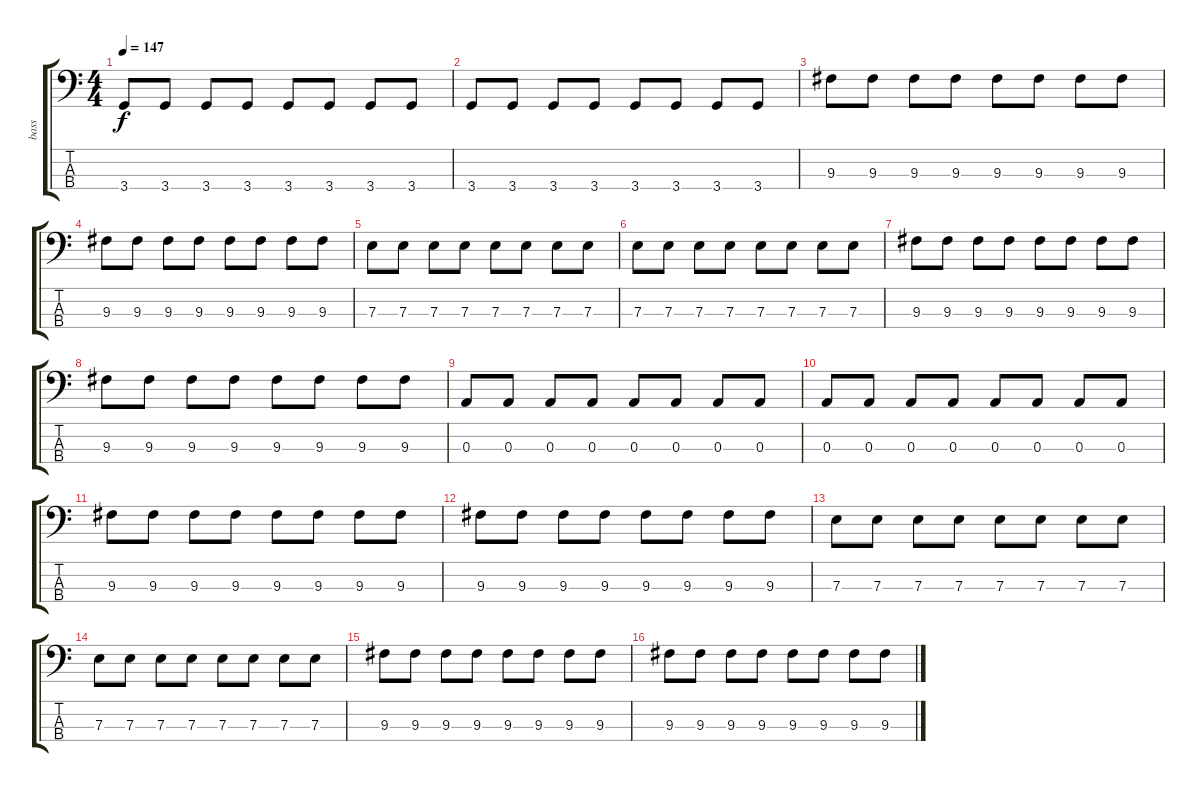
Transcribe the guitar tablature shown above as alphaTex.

\track ("bass" "bass") {instrument electricbassfinger}
\staff {score tabs}
\tuning (G2 D2 A1 E1) {hide}
\ts (4 4)
\tempo 147
\clef f4
\ks c
3.4.8{dy f} 3.4.8 3.4.8 3.4.8 3.4.8 3.4.8 3.4.8 3.4.8 |
3.4.8 3.4.8 3.4.8 3.4.8 3.4.8 3.4.8 3.4.8 3.4.8 |
9.3.8 9.3.8 9.3.8 9.3.8 9.3.8 9.3.8 9.3.8 9.3.8 |
9.3.8 9.3.8 9.3.8 9.3.8 9.3.8 9.3.8 9.3.8 9.3.8 |
7.3.8 7.3.8 7.3.8 7.3.8 7.3.8 7.3.8 7.3.8 7.3.8 |
7.3.8 7.3.8 7.3.8 7.3.8 7.3.8 7.3.8 7.3.8 7.3.8 |
9.3.8 9.3.8 9.3.8 9.3.8 9.3.8 9.3.8 9.3.8 9.3.8 |
9.3.8 9.3.8 9.3.8 9.3.8 9.3.8 9.3.8 9.3.8 9.3.8 |
0.3.8 0.3.8 0.3.8 0.3.8 0.3.8 0.3.8 0.3.8 0.3.8 |
0.3.8 0.3.8 0.3.8 0.3.8 0.3.8 0.3.8 0.3.8 0.3.8 |
9.3.8 9.3.8 9.3.8 9.3.8 9.3.8 9.3.8 9.3.8 9.3.8 |
9.3.8 9.3.8 9.3.8 9.3.8 9.3.8 9.3.8 9.3.8 9.3.8 |
7.3.8 7.3.8 7.3.8 7.3.8 7.3.8 7.3.8 7.3.8 7.3.8 |
7.3.8 7.3.8 7.3.8 7.3.8 7.3.8 7.3.8 7.3.8 7.3.8 |
9.3.8 9.3.8 9.3.8 9.3.8 9.3.8 9.3.8 9.3.8 9.3.8 |
9.3.8 9.3.8 9.3.8 9.3.8 9.3.8 9.3.8 9.3.8 9.3.8
